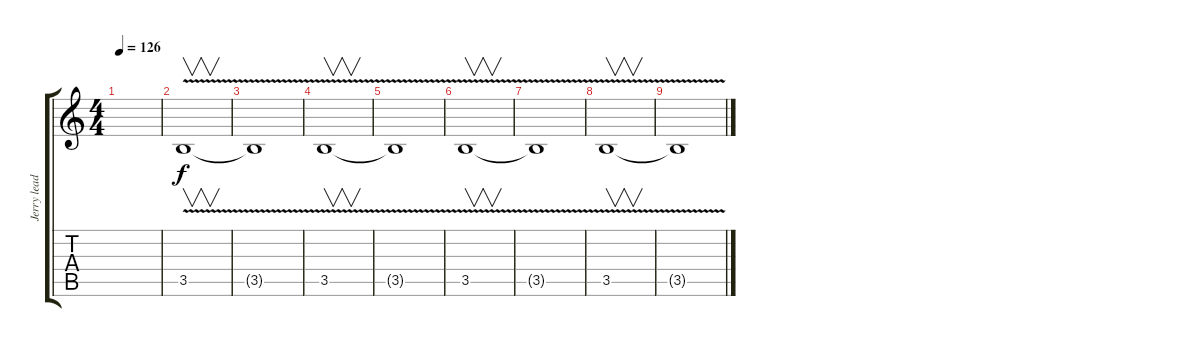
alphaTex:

\track ("Jerry lead" "Jerry lead") {instrument overdrivenguitar}
\staff {score tabs}
\tuning (Eb4 Bb3 Gb3 Db3 Ab2 Db2) {hide}
\ts (4 4)
\tempo 127
\tempo 126
\clef g2
\ks c
|
3.5{v}.1{v volume 10 instrument overdrivenguitar} |
3.5{v t}.1 |
3.5{v}.1{v} |
3.5{v t}.1 |
3.5{v}.1{v} |
3.5{v t}.1 |
3.5{v}.1{v} |
3.5{v t}.1
